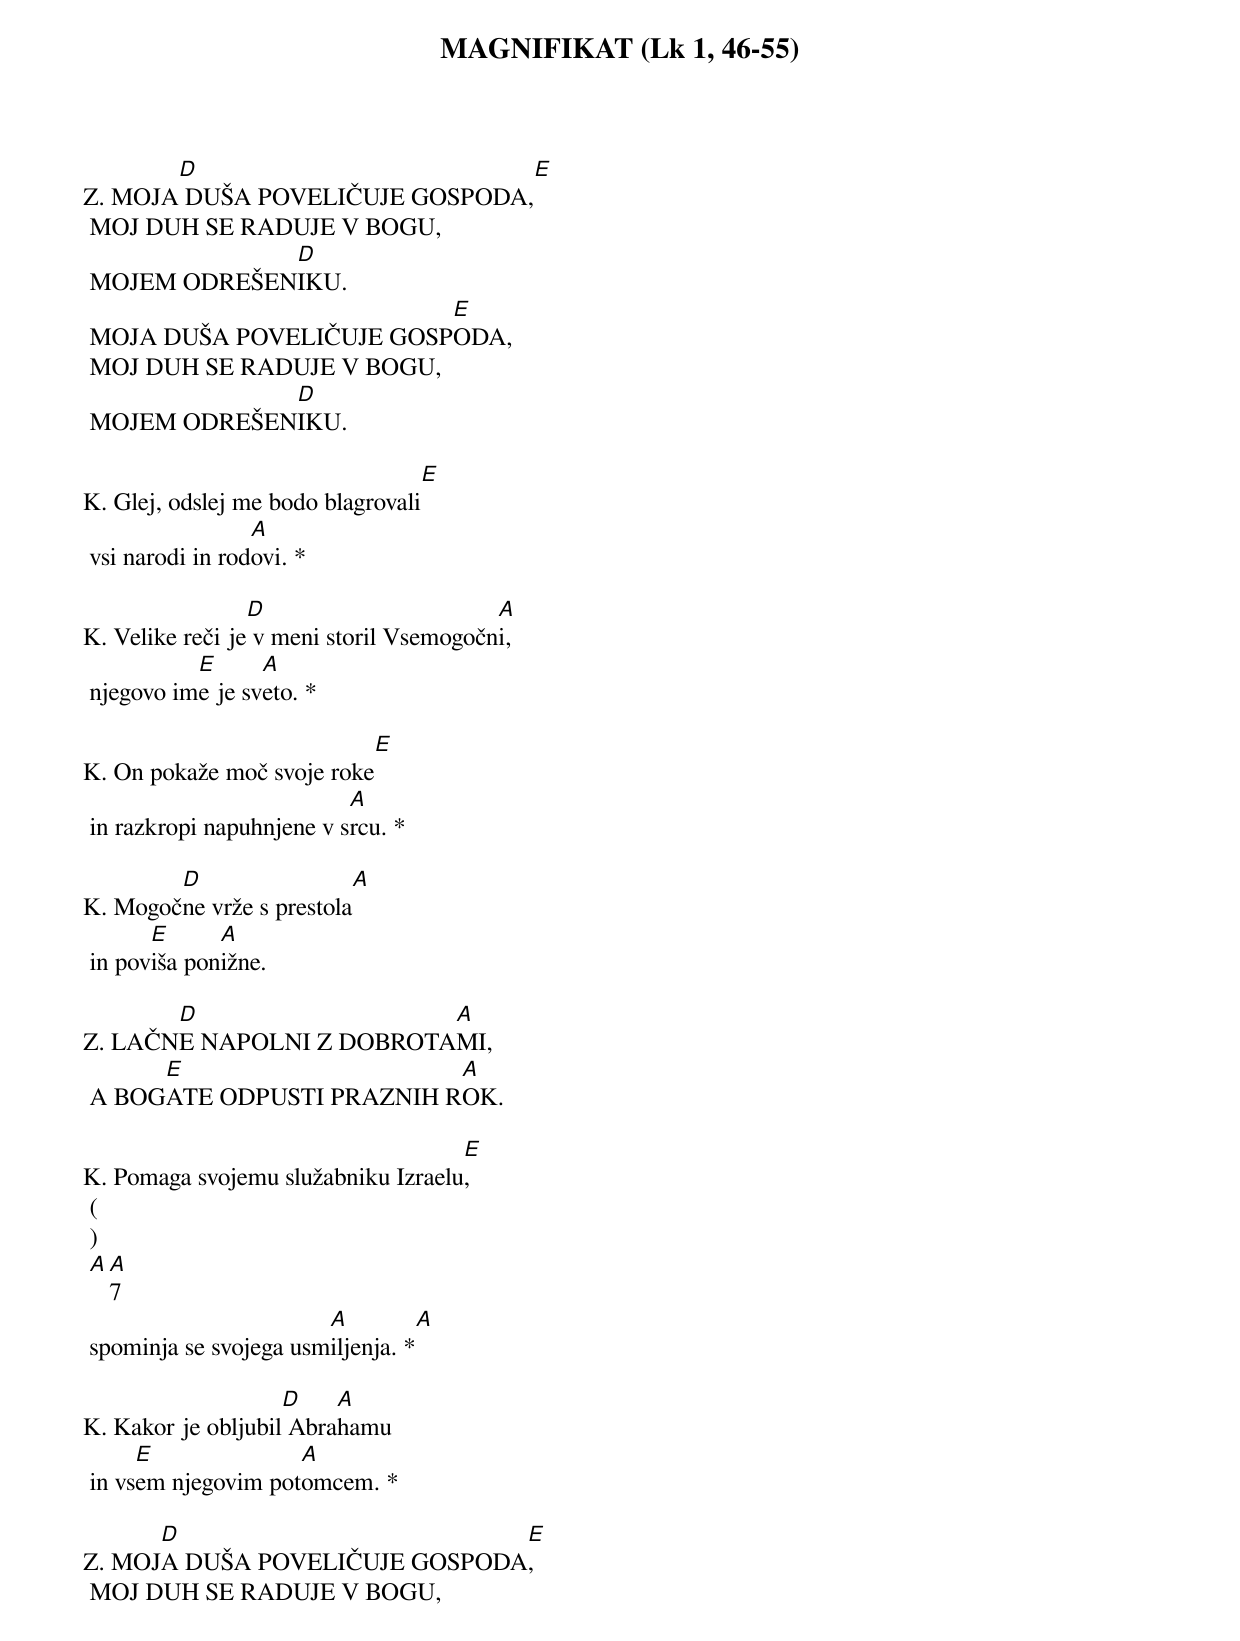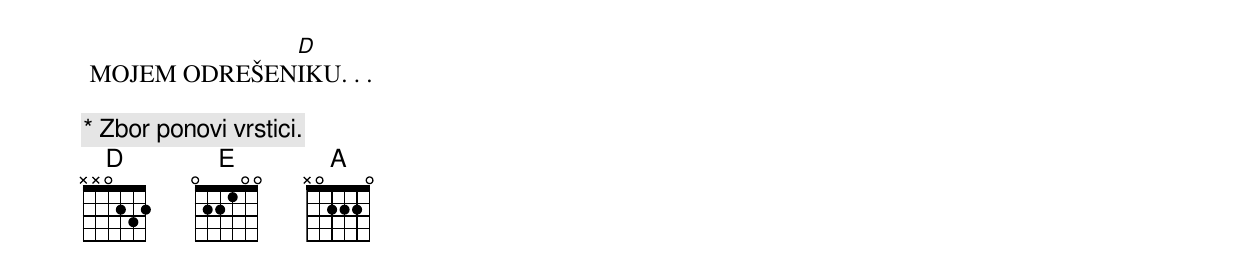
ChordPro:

{title: MAGNIFIKAT (Lk 1, 46-55)}

Z.	MOJA[D] DUŠA POVELIČUJE GOSPODA,[E]
	MOJ DUH SE RADUJE V BOGU,
	MOJEM ODREŠEN[D]IKU.
	MOJA DUŠA POVELIČUJE GOSP[E]ODA,
	MOJ DUH SE RADUJE V BOGU,
	MOJEM ODREŠEN[D]IKU.

K.	Glej, odslej me bodo blagrovali[E]
	vsi narodi in rod[A]ovi. *

K.	Velike reči je[D] v meni storil Vsemogočn[A]i,
	njegovo im[E]e je sv[A]eto. *

K.	On pokaže moč svoje roke[E]
	in razkropi napuhnjene v s[A]rcu. *

K.	Mogoč[D]ne vrže s prestola[A]
	in pov[E]iša pon[A]ižne.

Z.	LAČN[D]E NAPOLNI Z DOBROTA[A]MI,
	A BOG[E]ATE ODPUSTI PRAZNIH R[A]OK.

K.	Pomaga svojemu služabniku Izraelu[E],
	(
	)
	[A][A]7
	spominja se svojega usm[A]iljenja. *[A]

K.	Kakor je obljubil[D] Abra[A]hamu
	in vs[E]em njegovim pot[A]omcem. *

Z.	MOJ[D]A DUŠA POVELIČUJE GOSPODA[E],
	MOJ DUH SE RADUJE V BOGU,
	MOJEM ODREŠEN[D]IKU. . .

{comment: * Zbor ponovi vrstici.}
